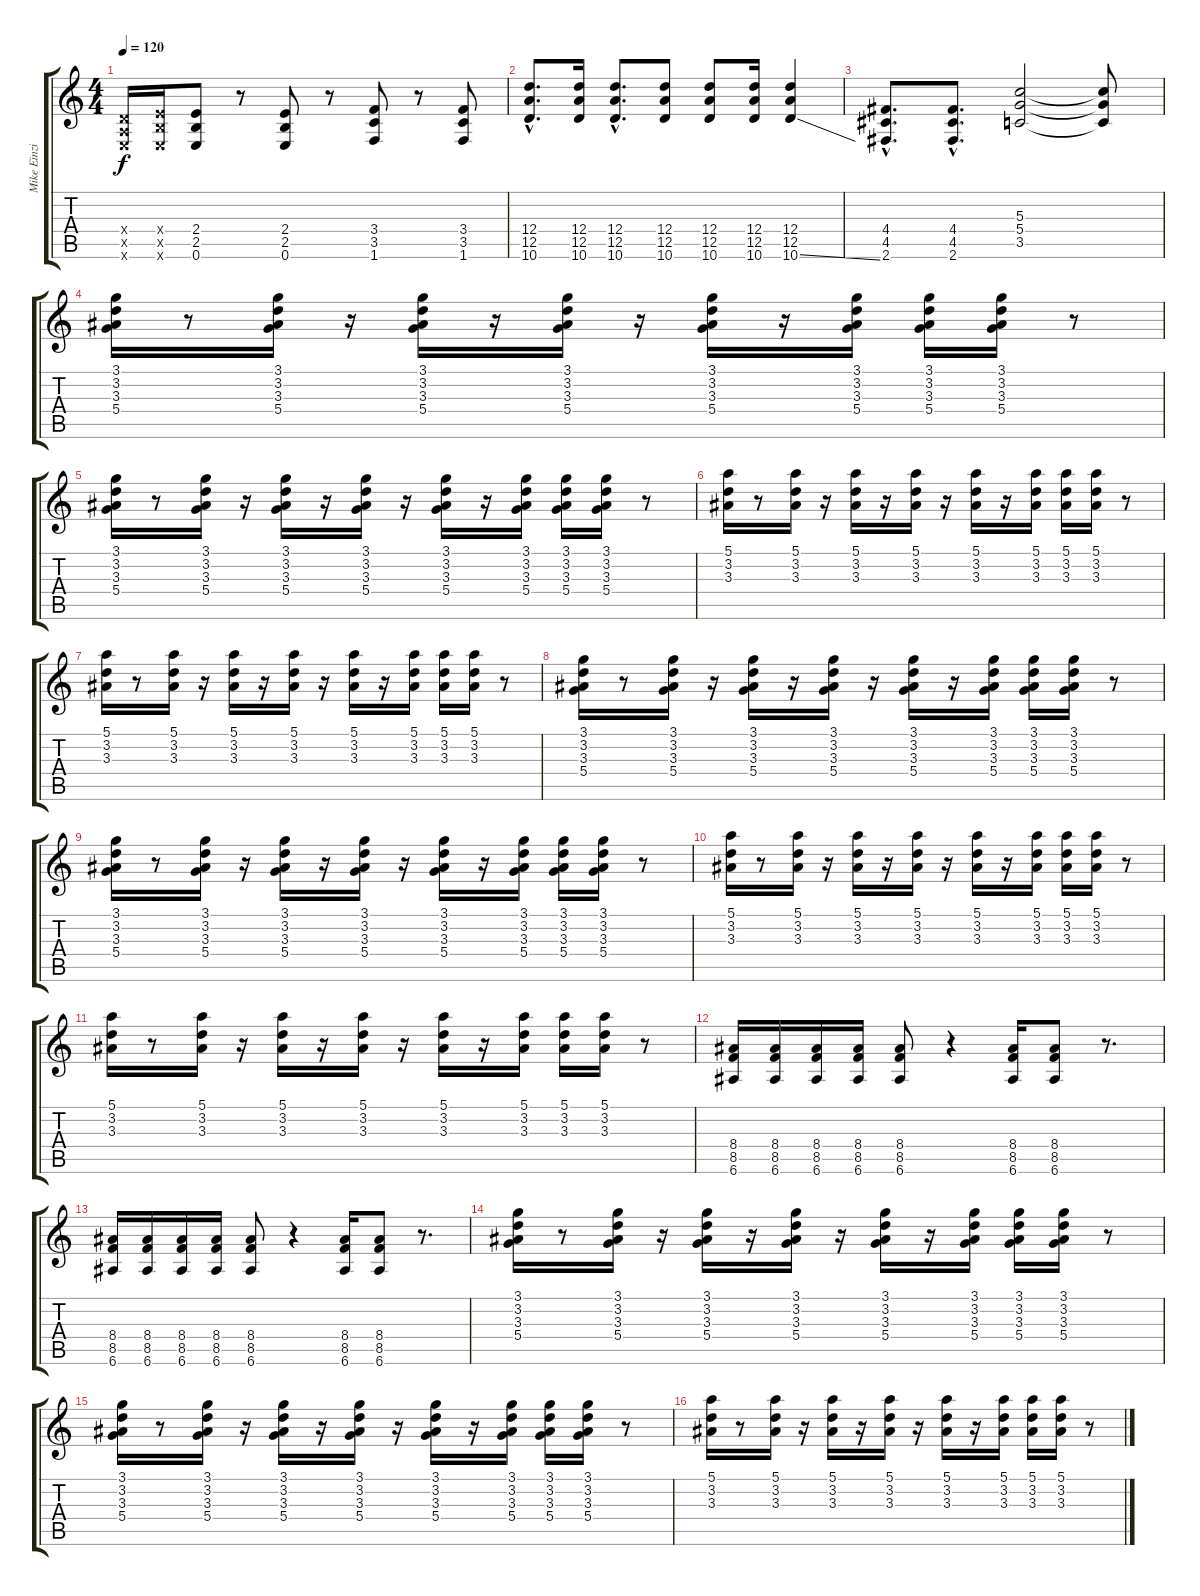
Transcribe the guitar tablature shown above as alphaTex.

\track ("Mike Einzinger" "Mike Einzi") {instrument electricguitarjazz}
\staff {score tabs}
\tuning (E4 B3 G3 D3 A2 E2) {hide}
\ts (4 4)
\tempo 120
\clef g2
\ks c
(0.4{x} 0.5{x} 0.6{x}).16{dy f instrument distortionguitar} (2.4{x} 2.5{x} 0.6{x}).16 (2.4 2.5 0.6).8 r.8 (2.4 2.5 0.6).8 r.8 (3.4 3.5 1.6).8 r.8 (3.4 3.5 1.6).8 |
(12.4{hac} 12.5{hac} 10.6{hac}).8{d instrument distortionguitar} (12.4 12.5 10.6).16 (12.4{hac} 12.5{hac} 10.6{hac}).8{d} (12.4 12.5 10.6).8 (12.4 12.5 10.6).8 (12.4 12.5 10.6).16 (12.4 12.5 10.6{ss}).4 |
(4.4{hac} 4.5{hac} 2.6{hac}).8{d} (4.4{hac} 4.5{hac} 2.6{hac}).8{d} (5.3 5.4 3.5).2 (5.3{t} 5.4{t} 3.5{t}).8 |
(3.1 3.2 3.3 5.4).16{instrument electricguitarmuted} r.8 (3.1 3.2 3.3 5.4).16 r.16 (3.1 3.2 3.3 5.4).16 r.16 (3.1 3.2 3.3 5.4).16 r.16 (3.1 3.2 3.3 5.4).16 r.16 (3.1 3.2 3.3 5.4).16 (3.1 3.2 3.3 5.4).16 (3.1 3.2 3.3 5.4).16 r.8 |
(3.1 3.2 3.3 5.4).16{instrument electricguitarmuted} r.8 (3.1 3.2 3.3 5.4).16 r.16 (3.1 3.2 3.3 5.4).16 r.16 (3.1 3.2 3.3 5.4).16 r.16 (3.1 3.2 3.3 5.4).16 r.16 (3.1 3.2 3.3 5.4).16 (3.1 3.2 3.3 5.4).16 (3.1 3.2 3.3 5.4).16 r.8 |
(5.1 3.2 3.3).16 r.8 (5.1 3.2 3.3).16 r.16 (5.1 3.2 3.3).16 r.16 (5.1 3.2 3.3).16 r.16 (5.1 3.2 3.3).16 r.16 (5.1 3.2 3.3).16 (5.1 3.2 3.3).16 (5.1 3.2 3.3).16 r.8 |
(5.1 3.2 3.3).16 r.8 (5.1 3.2 3.3).16 r.16 (5.1 3.2 3.3).16 r.16 (5.1 3.2 3.3).16 r.16 (5.1 3.2 3.3).16 r.16 (5.1 3.2 3.3).16 (5.1 3.2 3.3).16 (5.1 3.2 3.3).16 r.8 |
(3.1 3.2 3.3 5.4).16{instrument electricguitarmuted} r.8 (3.1 3.2 3.3 5.4).16 r.16 (3.1 3.2 3.3 5.4).16 r.16 (3.1 3.2 3.3 5.4).16 r.16 (3.1 3.2 3.3 5.4).16 r.16 (3.1 3.2 3.3 5.4).16 (3.1 3.2 3.3 5.4).16 (3.1 3.2 3.3 5.4).16 r.8 |
(3.1 3.2 3.3 5.4).16{instrument electricguitarmuted} r.8 (3.1 3.2 3.3 5.4).16 r.16 (3.1 3.2 3.3 5.4).16 r.16 (3.1 3.2 3.3 5.4).16 r.16 (3.1 3.2 3.3 5.4).16 r.16 (3.1 3.2 3.3 5.4).16 (3.1 3.2 3.3 5.4).16 (3.1 3.2 3.3 5.4).16 r.8 |
(5.1 3.2 3.3).16 r.8 (5.1 3.2 3.3).16 r.16 (5.1 3.2 3.3).16 r.16 (5.1 3.2 3.3).16 r.16 (5.1 3.2 3.3).16 r.16 (5.1 3.2 3.3).16 (5.1 3.2 3.3).16 (5.1 3.2 3.3).16 r.8 |
(5.1 3.2 3.3).16 r.8 (5.1 3.2 3.3).16 r.16 (5.1 3.2 3.3).16 r.16 (5.1 3.2 3.3).16 r.16 (5.1 3.2 3.3).16 r.16 (5.1 3.2 3.3).16 (5.1 3.2 3.3).16 (5.1 3.2 3.3).16 r.8 |
(8.4 8.5 6.6).16{instrument distortionguitar} (8.4 8.5 6.6).16 (8.4 8.5 6.6).16 (8.4 8.5 6.6).16 (8.4 8.5 6.6).8 r.4 (8.4 8.5 6.6).16 (8.4 8.5 6.6).8 r.8{d} |
(8.4 8.5 6.6).16{instrument distortionguitar} (8.4 8.5 6.6).16 (8.4 8.5 6.6).16 (8.4 8.5 6.6).16 (8.4 8.5 6.6).8 r.4 (8.4 8.5 6.6).16 (8.4 8.5 6.6).8 r.8{d} |
(3.1 3.2 3.3 5.4).16{instrument electricguitarmuted} r.8 (3.1 3.2 3.3 5.4).16 r.16 (3.1 3.2 3.3 5.4).16 r.16 (3.1 3.2 3.3 5.4).16 r.16 (3.1 3.2 3.3 5.4).16 r.16 (3.1 3.2 3.3 5.4).16 (3.1 3.2 3.3 5.4).16 (3.1 3.2 3.3 5.4).16 r.8 |
(3.1 3.2 3.3 5.4).16{instrument electricguitarmuted} r.8 (3.1 3.2 3.3 5.4).16 r.16 (3.1 3.2 3.3 5.4).16 r.16 (3.1 3.2 3.3 5.4).16 r.16 (3.1 3.2 3.3 5.4).16 r.16 (3.1 3.2 3.3 5.4).16 (3.1 3.2 3.3 5.4).16 (3.1 3.2 3.3 5.4).16 r.8 |
(5.1 3.2 3.3).16 r.8 (5.1 3.2 3.3).16 r.16 (5.1 3.2 3.3).16 r.16 (5.1 3.2 3.3).16 r.16 (5.1 3.2 3.3).16 r.16 (5.1 3.2 3.3).16 (5.1 3.2 3.3).16 (5.1 3.2 3.3).16 r.8
